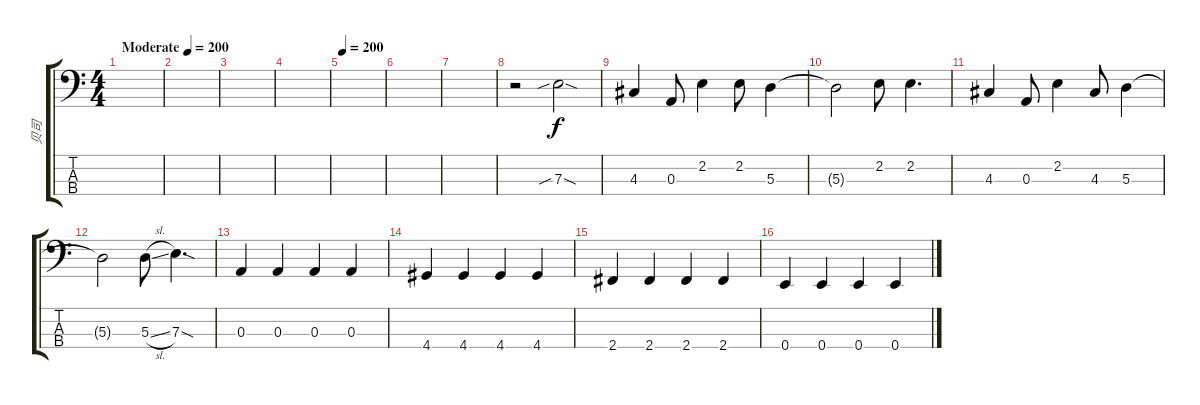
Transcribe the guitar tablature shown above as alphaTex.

\track ("贝司" "贝司") {instrument electricbassfinger}
\staff {score tabs}
\tuning (G2 D2 A1 E1) {hide}
\ts (4 4)
\tempo (200 "Moderate")
\tempo 150
\tempo (200 "Moderate")
\clef f4
\ks c
|
|
|
|
\tempo 200
|
|
|
r.2 7.3{sib sod}.2 |
4.3.4 0.3.8 2.2.4 2.2.8 5.3.4 |
5.3{t}.2 2.2.8 2.2.4{d} |
4.3.4 0.3.8 2.2.4 4.3.8 5.3.4 |
5.3{t}.2 5.3{sl}.8 7.3{sod}.4{d} |
0.3.4 0.3.4 0.3.4 0.3.4 |
4.4.4 4.4.4 4.4.4 4.4.4 |
2.4.4 2.4.4 2.4.4 2.4.4 |
0.4.4 0.4.4 0.4.4 0.4.4
